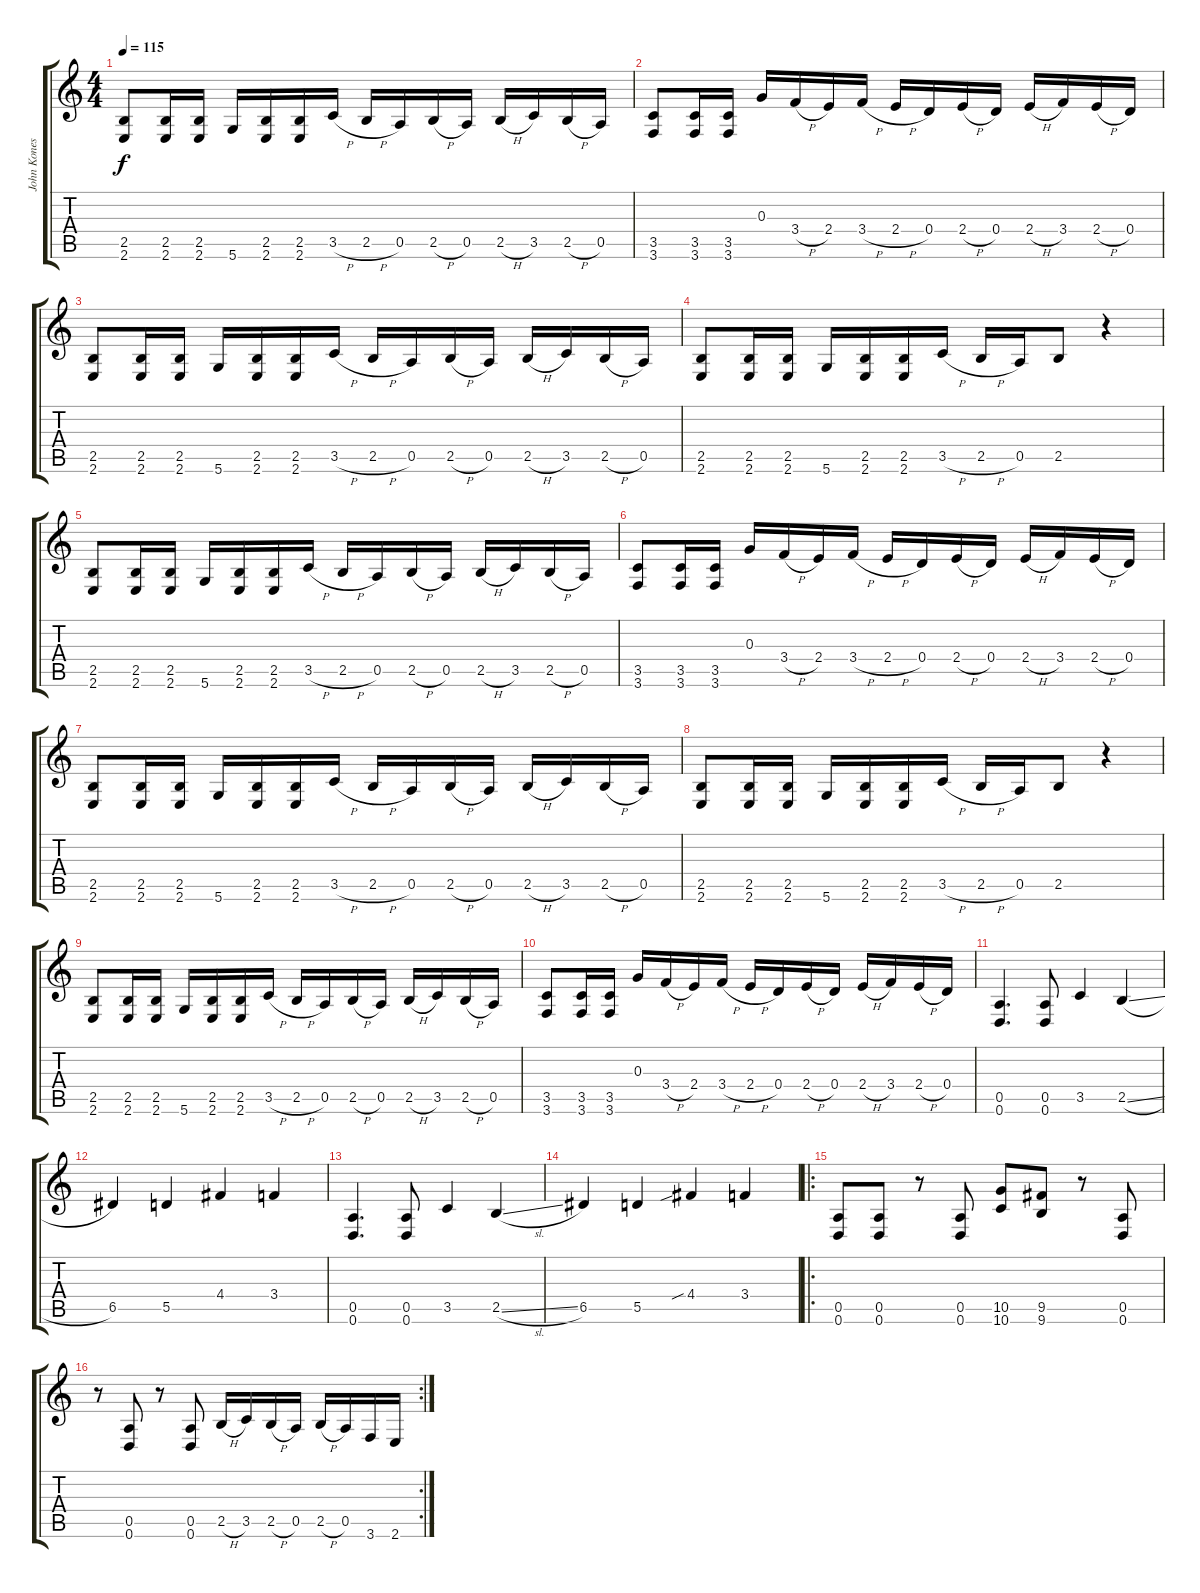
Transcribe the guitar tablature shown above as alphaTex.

\track ("John Konesky" "John Kones") {instrument distortionguitar}
\staff {score tabs}
\tuning (E4 B3 G3 D3 A2 D2) {hide}
\ts (4 4)
\tempo 115
\clef g2
\ks c
(2.5 2.6).8{dy f} (2.5 2.6).16 (2.5 2.6).16 5.6.16 (2.5 2.6).16 (2.5 2.6).16 3.5{h}.16 2.5{h}.16 0.5.16 2.5{h}.16 0.5.16 2.5{h}.16 3.5.16 2.5{h}.16 0.5.16 |
(3.5 3.6).8 (3.5 3.6).16 (3.5 3.6).16 0.3.16 3.4{h}.16 2.4.16 3.4{h}.16 2.4{h}.16 0.4.16 2.4{h}.16 0.4.16 2.4{h}.16 3.4.16 2.4{h}.16 0.4.16 |
(2.5 2.6).8 (2.5 2.6).16 (2.5 2.6).16 5.6.16 (2.5 2.6).16 (2.5 2.6).16 3.5{h}.16 2.5{h}.16 0.5.16 2.5{h}.16 0.5.16 2.5{h}.16 3.5.16 2.5{h}.16 0.5.16 |
(2.5 2.6).8 (2.5 2.6).16 (2.5 2.6).16 5.6.16 (2.5 2.6).16 (2.5 2.6).16 3.5{h}.16 2.5{h}.16 0.5.16 2.5.8 r.4 |
(2.5 2.6).8 (2.5 2.6).16 (2.5 2.6).16 5.6.16 (2.5 2.6).16 (2.5 2.6).16 3.5{h}.16 2.5{h}.16 0.5.16 2.5{h}.16 0.5.16 2.5{h}.16 3.5.16 2.5{h}.16 0.5.16 |
(3.5 3.6).8 (3.5 3.6).16 (3.5 3.6).16 0.3.16 3.4{h}.16 2.4.16 3.4{h}.16 2.4{h}.16 0.4.16 2.4{h}.16 0.4.16 2.4{h}.16 3.4.16 2.4{h}.16 0.4.16 |
(2.5 2.6).8 (2.5 2.6).16 (2.5 2.6).16 5.6.16 (2.5 2.6).16 (2.5 2.6).16 3.5{h}.16 2.5{h}.16 0.5.16 2.5{h}.16 0.5.16 2.5{h}.16 3.5.16 2.5{h}.16 0.5.16 |
(2.5 2.6).8 (2.5 2.6).16 (2.5 2.6).16 5.6.16 (2.5 2.6).16 (2.5 2.6).16 3.5{h}.16 2.5{h}.16 0.5.16 2.5.8 r.4 |
(2.5 2.6).8 (2.5 2.6).16 (2.5 2.6).16 5.6.16 (2.5 2.6).16 (2.5 2.6).16 3.5{h}.16 2.5{h}.16 0.5.16 2.5{h}.16 0.5.16 2.5{h}.16 3.5.16 2.5{h}.16 0.5.16 |
(3.5 3.6).8 (3.5 3.6).16 (3.5 3.6).16 0.3.16 3.4{h}.16 2.4.16 3.4{h}.16 2.4{h}.16 0.4.16 2.4{h}.16 0.4.16 2.4{h}.16 3.4.16 2.4{h}.16 0.4.16 |
(0.5 0.6).4{d} (0.5 0.6).8 3.5.4 2.5{sl}.4 |
6.5.4 5.5.4 4.4.4 3.4.4 |
(0.5 0.6).4{d} (0.5 0.6).8 3.5.4 2.5{sl}.4 |
6.5.4 5.5.4 4.4{sib}.4 3.4.4 |
\ro
(0.5 0.6).8 (0.5 0.6).8 r.8 (0.5 0.6).8 (10.5 10.6).8 (9.5 9.6).8 r.8 (0.5 0.6).8 |
\rc 2
r.8 (0.5 0.6).8 r.8 (0.5 0.6).8 2.5{h}.16 3.5.16 2.5{h}.16 0.5.16 2.5{h}.16 0.5.16 3.6.16 2.6.16
